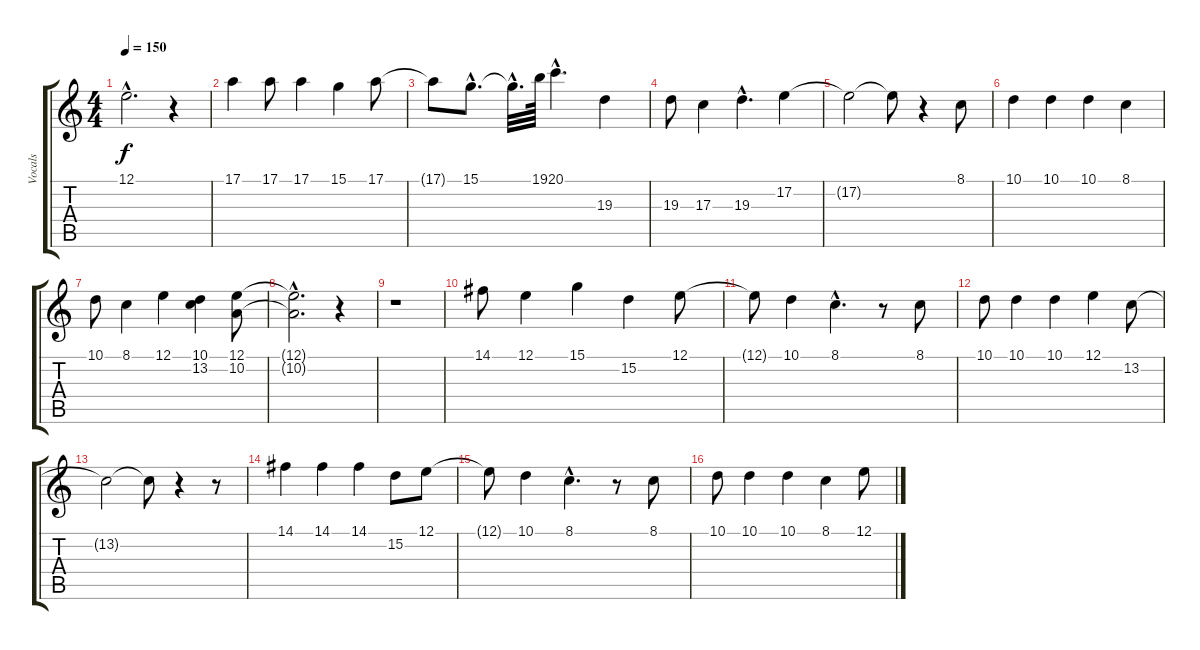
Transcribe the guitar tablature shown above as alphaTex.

\track ("Vocals" "Vocals") {instrument flute}
\staff {score tabs}
\tuning (E4 B3 G3 D3 A2 E2) {hide}
\ts (4 4)
\tempo 150
\clef g2
\ks c
12.1{hac t}.2{d dy f} r.4 |
17.1.4 17.1.8 17.1.4 15.1.4 17.1.8 |
17.1{t}.8 15.1{hac}.8{d} 15.1{hac t}.32{d} 19.1.64 20.1{hac}.4{d} 19.3.4 |
19.3.8 17.3.4 19.3{hac}.4{d} 17.2.4 |
17.2{t}.2 17.2{t}.8 r.4 8.1.8 |
10.1.4 10.1.4 10.1.4 8.1.4 |
10.1.8 8.1.4 12.1.4 (10.1 13.2).4 (12.1 10.2).8 |
(12.1{hac t} 10.2{hac t}).2{d} r.4 |
r.1 |
14.1.8 12.1.4 15.1.4 15.2.4 12.1.8 |
12.1{t}.8 10.1.4 8.1{hac}.4{d} r.8 8.1.8 |
10.1.8 10.1.4 10.1.4 12.1.4 13.2.8 |
13.2{t}.2 13.2{t}.8 r.4 r.8 |
14.1.4 14.1.4 14.1.4 15.2.8 12.1.8 |
12.1{t}.8 10.1.4 8.1{hac}.4{d} r.8 8.1.8 |
10.1.8 10.1.4 10.1.4 8.1.4 12.1.8
